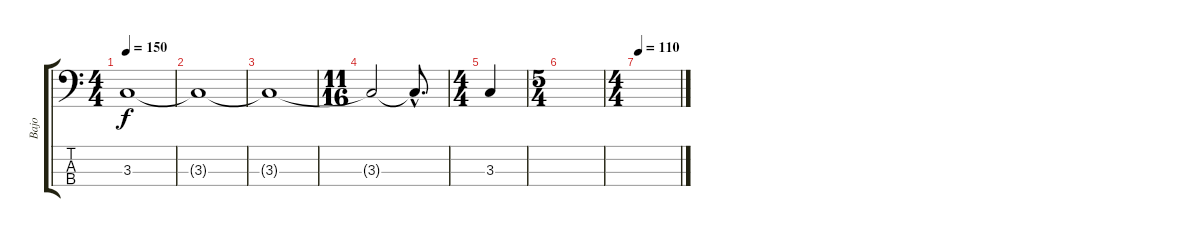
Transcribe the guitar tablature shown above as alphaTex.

\track ("Bajo" "Bajo") {instrument electricbasspick}
\staff {score tabs}
\tuning (G2 D2 A1 E1) {hide}
\ts (4 4)
\tempo 150
\clef f4
\ks c
3.3.1{dy f} |
3.3{t}.1 |
3.3{t}.1 |
\ts (11 16)
3.3{t}.2 3.3{hac t}.8{d} |
\ts (4 4)
3.3.4 |
\ts (5 4)
|
\ts (4 4)
\tempo 110
